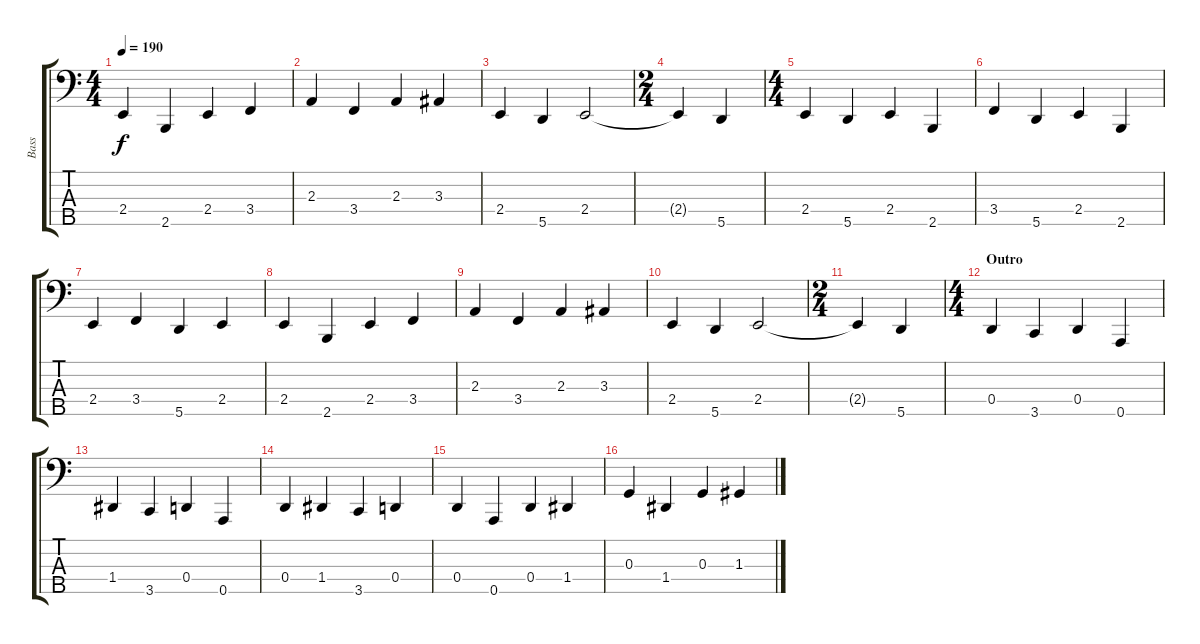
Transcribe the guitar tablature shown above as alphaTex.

\track ("Bass" "Bass") {instrument electricbassfinger}
\staff {score tabs}
\tuning (F2 C2 G1 D1 A0) {hide}
\ts (4 4)
\tempo 190
\clef f4
\ks c
2.4.4{dy f} 2.5.4 2.4.4 3.4.4 |
2.3.4 3.4.4 2.3.4 3.3.4 |
2.4.4 5.5.4 2.4.2 |
\ts (2 4)
2.4{t}.4 5.5.4 |
\ts (4 4)
2.4.4 5.5.4 2.4.4 2.5.4 |
3.4.4 5.5.4 2.4.4 2.5.4 |
2.4.4 3.4.4 5.5.4 2.4.4 |
2.4.4 2.5.4 2.4.4 3.4.4 |
2.3.4 3.4.4 2.3.4 3.3.4 |
2.4.4 5.5.4 2.4.2 |
\ts (2 4)
2.4{t}.4 5.5.4 |
\ts (4 4)
\section ("" "Outro")
0.4.4 3.5.4 0.4.4 0.5.4 |
1.4.4 3.5.4 0.4.4 0.5.4 |
0.4.4 1.4.4 3.5.4 0.4.4 |
0.4.4 0.5.4 0.4.4 1.4.4 |
0.3.4 1.4.4 0.3.4 1.3.4
